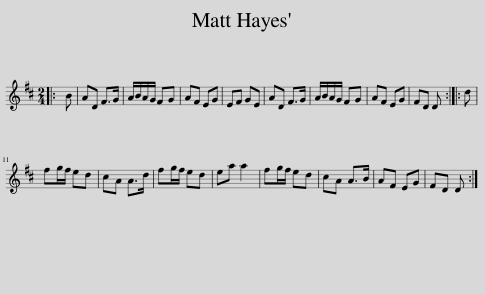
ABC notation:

X:1
L:1/8
M:2/4
I:linebreak $
K:D
V:1 treble
V:1
|: B | AD F>G | A/B/A/G/ FG | AF EG | EF GE | %5
 AD F>G | A/B/A/G/ FG | AF EG | FD D :: d |$ %10
 fg/f/ ed | cA A>d | fg/f/ ed | ea a2 | fg/f/ ed | %15
 cA A>B | AF EG | FD D :| %18
